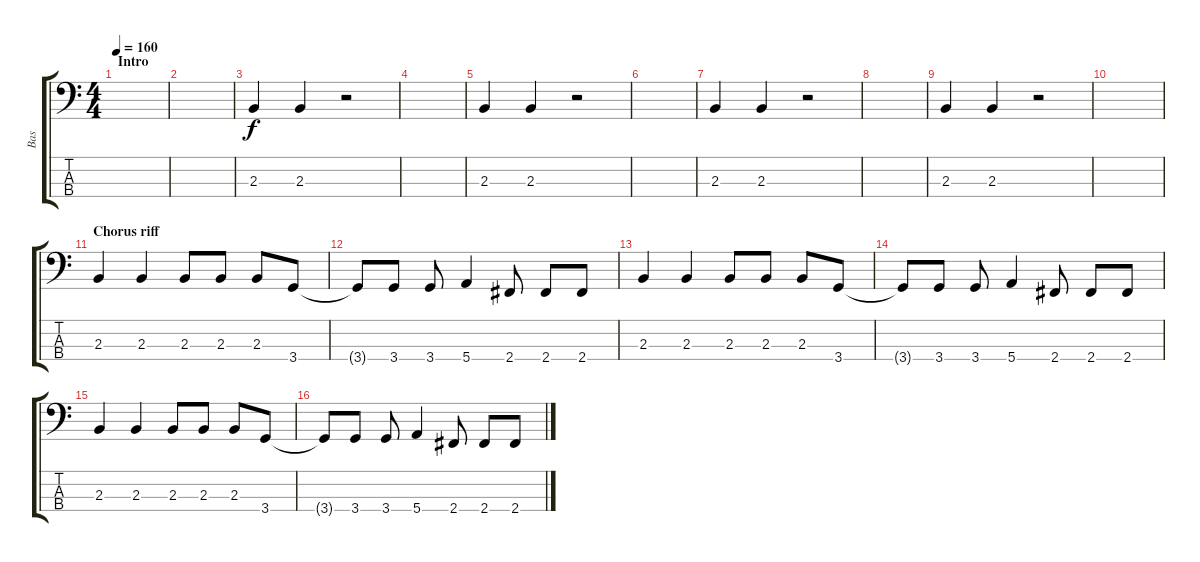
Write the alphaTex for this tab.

\track ("Bas" "Bas") {instrument electricbassfinger}
\staff {score tabs}
\tuning (G2 D2 A1 E1) {hide}
\ts (4 4)
\section ("" "Intro")
\tempo 160
\clef f4
\ks c
|
|
2.3.4{instrument electricbassfinger} 2.3.4 r.2 |
|
2.3.4{instrument electricbassfinger} 2.3.4 r.2 |
|
2.3.4{instrument electricbassfinger} 2.3.4 r.2 |
|
2.3.4{instrument electricbassfinger} 2.3.4 r.2 |
|
\section ("" "Chorus riff")
2.3.4{instrument electricbassfinger} 2.3.4 2.3.8 2.3.8 2.3.8 3.4.8 |
3.4{t}.8 3.4.8 3.4.8 5.4.4 2.4.8 2.4.8 2.4.8 |
2.3.4{instrument electricbassfinger} 2.3.4 2.3.8 2.3.8 2.3.8 3.4.8 |
3.4{t}.8 3.4.8 3.4.8 5.4.4 2.4.8 2.4.8 2.4.8 |
2.3.4{instrument electricbassfinger} 2.3.4 2.3.8 2.3.8 2.3.8 3.4.8 |
3.4{t}.8 3.4.8 3.4.8 5.4.4 2.4.8 2.4.8 2.4.8
